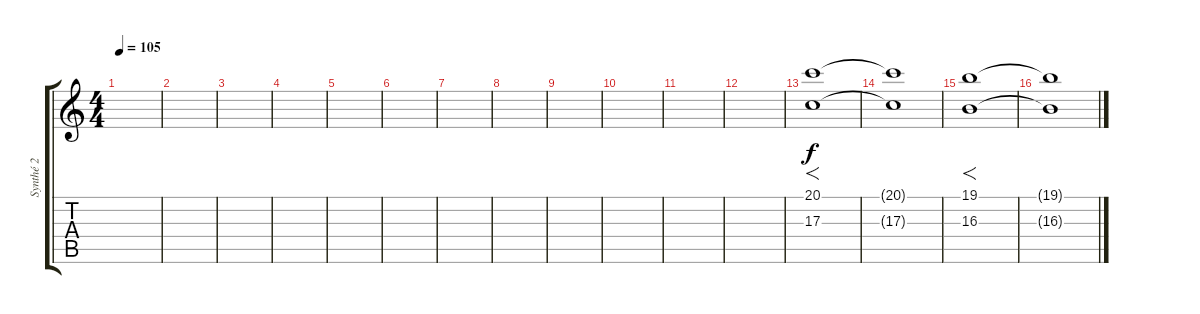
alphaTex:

\track ("Synthé 2" "Synthé 2") {instrument lead7fifths}
\staff {score tabs}
\tuning (E4 B3 G3 D3 A2 E2) {hide}
\ts (4 4)
\tempo 105
\clef g2
\ks c
|
|
|
|
|
|
|
|
|
|
|
|
(20.1 17.3).1{f} |
(20.1{t} 17.3{t}).1 |
(19.1 16.3).1{f} |
(19.1{t} 16.3{t}).1
